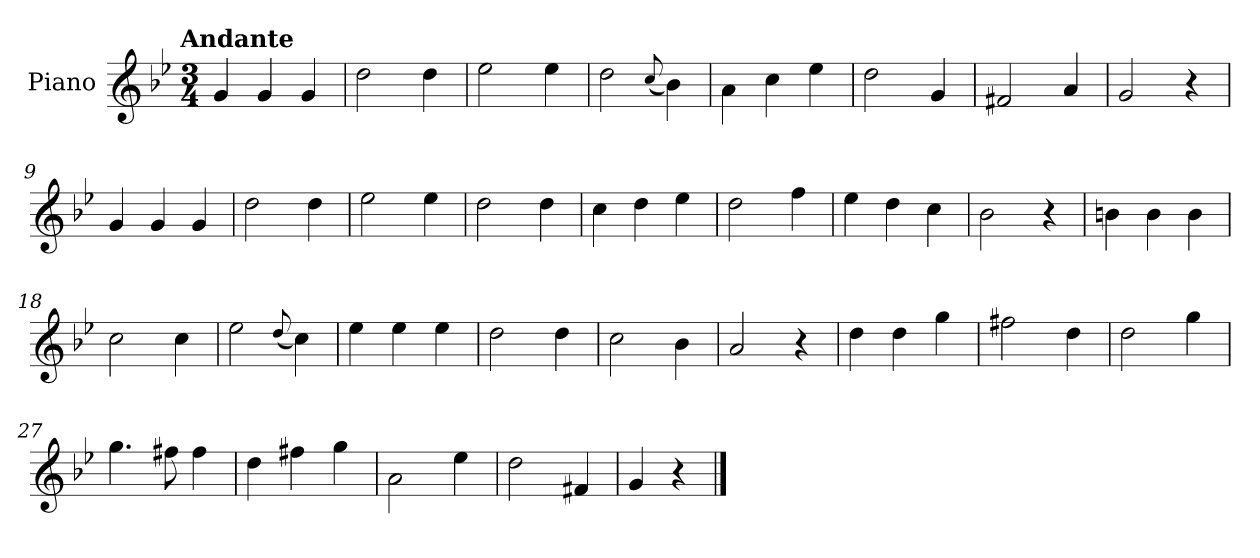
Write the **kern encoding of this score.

**kern
*part1
*staff1
*I"Piano
*I'Pno.
*clefG2
*k[b-e-]
!!LO:TX:omd:t=Andante
*M3/4
*MM92
=1
4g/
4g/
4g/
=2
2dd\
4dd\
=3
2ee-\
4ee-\
=4
2dd\
(<8qqcc/
4b-\)
=5
4a\
4cc\
4ee-\
=6
2dd\
4g/
=7
2f#X/
4a/
=8
2g/
4r
=9
4g/
4g/
4g/
!!LO:LB:g=z
=10
2dd\
4dd\
=11
2ee-\
4ee-\
=12
2dd\
4dd\
=13
4cc\
4dd\
4ee-\
=14
2dd\
4ff\
=15
4ee-\
4dd\
4cc\
=16
2b-\
4r
=17
4bn\
4b\
4b\
=18
2cc\
4cc\
=19
2ee-\
(<8qqdd/
4cc\)
=20
4ee-\
4ee-\
4ee-\
=21
2dd\
4dd\
=22
2cc\
4b-\
!!LO:LB:g=z
=23
2a/
4r
=24
4dd\
4dd\
4gg\
=25
2ff#X\
4dd\
=26
2dd\
4gg\
=27
4.gg\
8ff#X\
4ff#\
=28
4dd\
4ff#X\
4gg\
=29
2a\
4ee-\
=30
2dd\
4f#X/
=31
4g/
4r
==
*-
